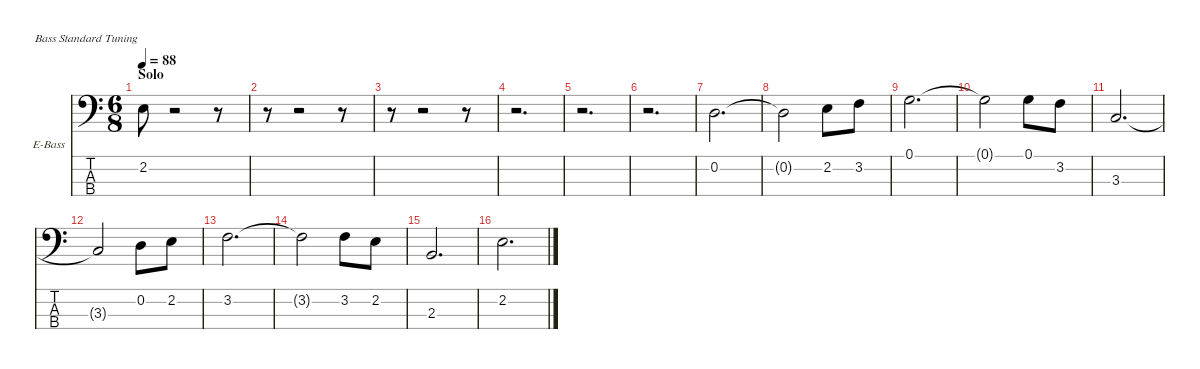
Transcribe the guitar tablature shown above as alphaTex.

\hideDynamics
\bracketExtendMode nobrackets
\firstSystemTrackNameOrientation horizontal
\otherSystemsTrackNameOrientation horizontal
\track ("Bass Gtr            " "E-Bass") {instrument electricbassfinger}
\staff {score tabs}
\tuning (G2 D2 A1 E1)
\ts (6 8)
\section ("" "Solo")
\tempo 88
\clef f4
\ks c
2.2.8{dy ff} r.2 r.8 |
r.8 r.2 r.8 |
r.8 r.2 r.8 |
r.2{d} |
r.2{d} |
r.2{d} |
0.2.2{d} |
0.2{t}.2{dy f} 2.2.8{dy ff} 3.2.8 |
0.1.2{d} |
0.1{t}.2{dy f} 0.1.8{dy ff} 3.2.8 |
3.3.2{d} |
3.3{t}.2{dy f} 0.2.8{dy ff} 2.2.8 |
3.2.2{d} |
3.2{t}.2{dy f} 3.2.8{dy ff} 2.2.8 |
2.3.2{d} |
2.2.2{d}
